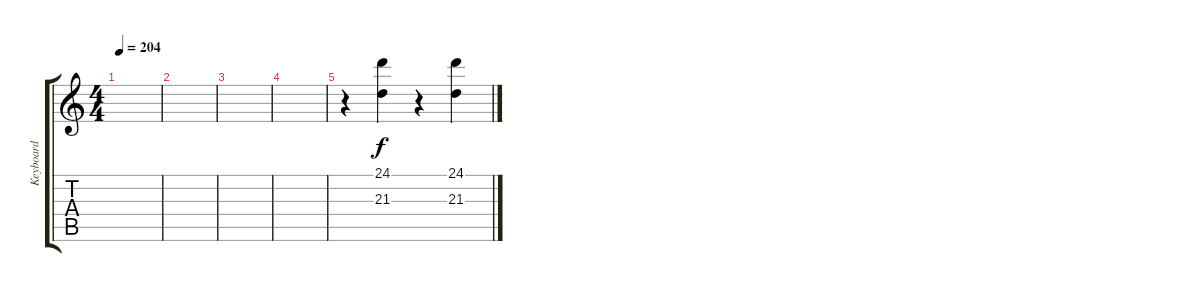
\track ("Keyboard" "Keyboard") {instrument stringensemble1}
\staff {score tabs}
\tuning (D4 A3 F3 C3 G2 D2) {hide}
\ts (4 4)
\tempo 204
\clef g2
\ks c
|
|
|
|
r.4 (24.1 21.3).4{instrument orchestrahit} r.4 (24.1 21.3).4
